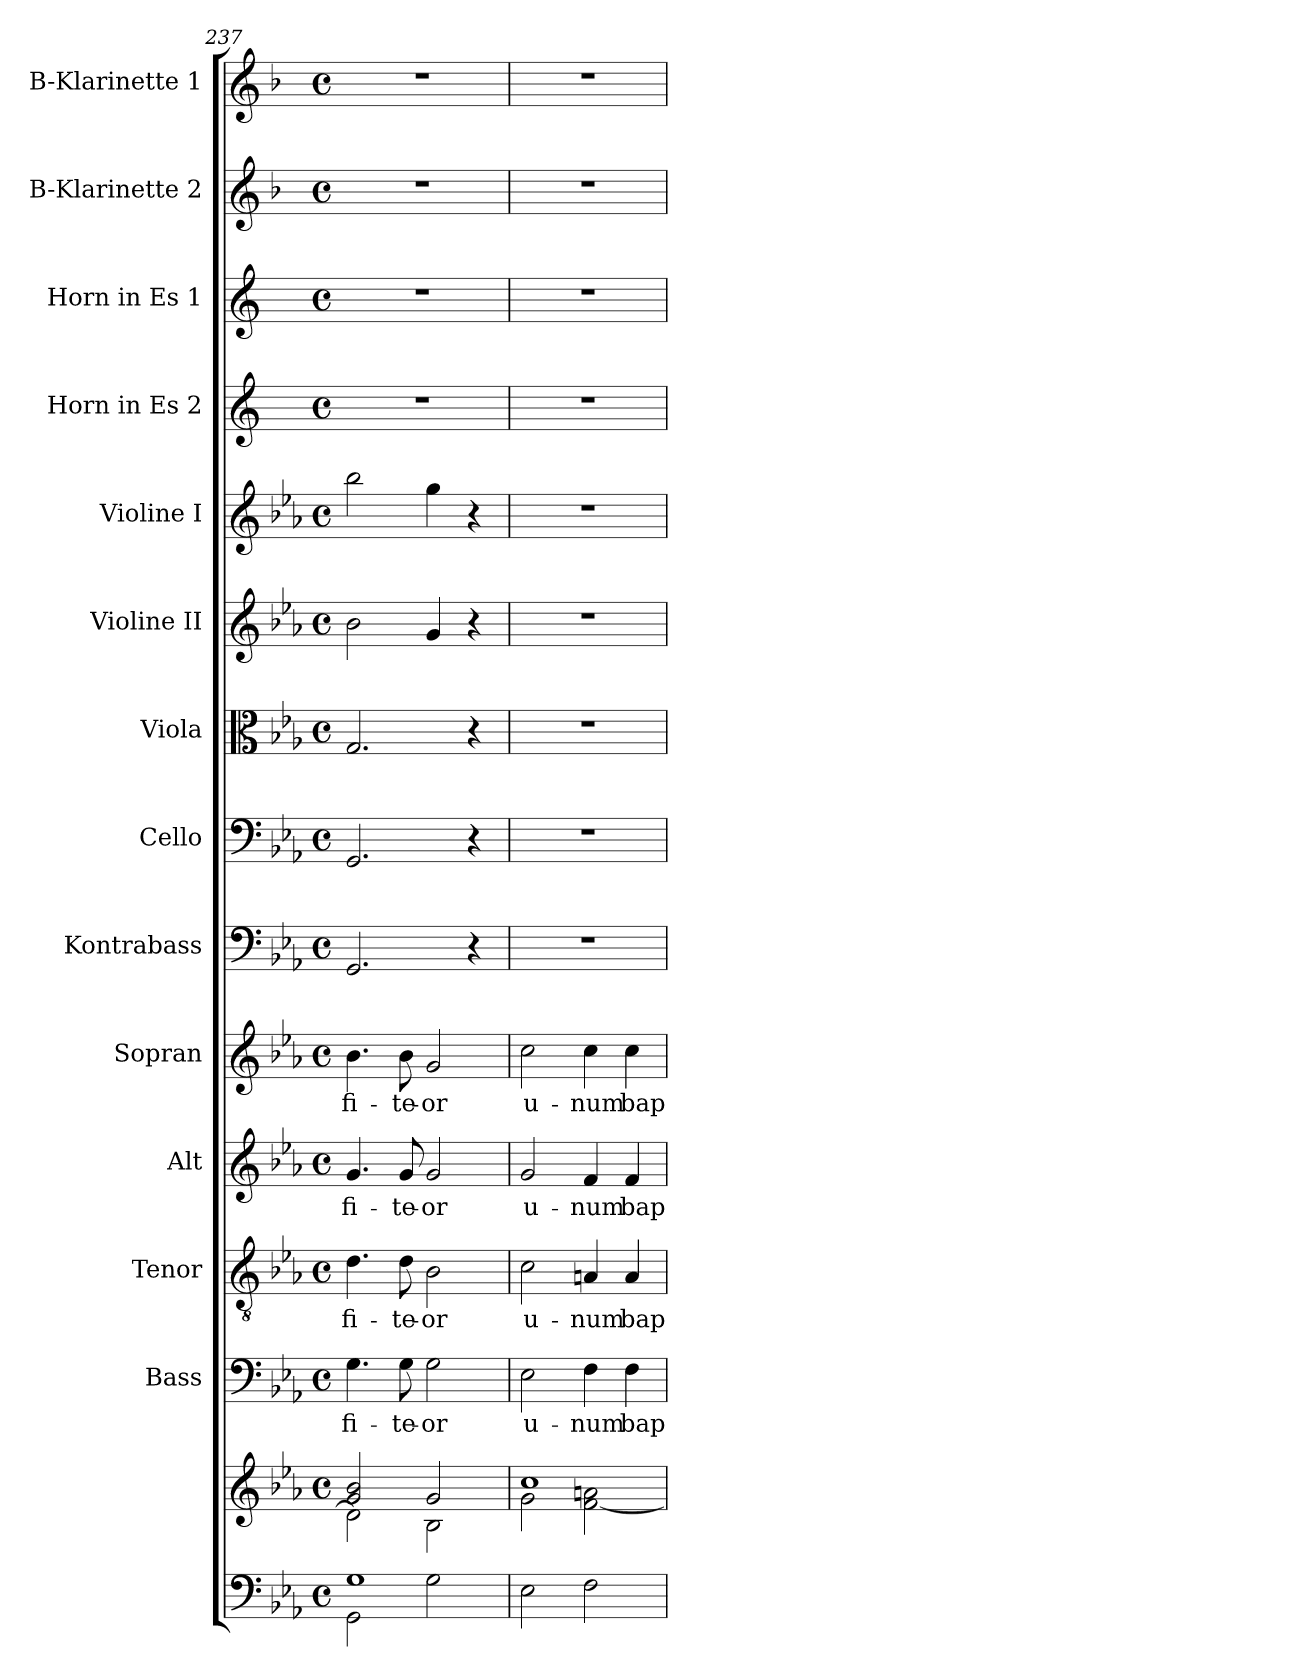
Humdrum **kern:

**kern	**kern	**kern	**text	**kern	**text	**kern	**text	**kern	**text	**kern	**kern	**kern	**kern	**kern	**kern	**kern	**kern	**kern
*part14	*part14	*part13	*part13	*part12	*part12	*part11	*part11	*part10	*part10	*part9	*part8	*part7	*part6	*part5	*part4	*part3	*part2	*part1
*staff15	*staff14	*staff13	*staff13	*staff12	*staff12	*staff11	*staff11	*staff10	*staff10	*staff9	*staff8	*staff7	*staff6	*staff5	*staff4	*staff3	*staff2	*staff1
*	*	*I"Bass	*	*I"Tenor	*	*I"Alt	*	*I"Sopran	*	*I"Kontrabass	*I"Cello	*I"Viola	*I"Violine II	*I"Violine I	*I"Horn in Es 2	*I"Horn in Es 1	*I"B-Klarinette 2	*I"B-Klarinette 1
*	*	*I'B.	*	*I'T.	*	*I'A.	*	*I'S.	*	*I'Kb.	*	*I'Vla.	*I'Vl. II	*I'Vl. I	*I'Hrn. 2	*I'Hrn. 1	*I'Kl. 2	*I'Kl. 1
*clefF4	*clefG2	*clefF4	*	*clefGv2	*	*clefG2	*	*clefG2	*	*clefF4	*clefF4	*clefC3	*clefG2	*clefG2	*clefG2	*clefG2	*clefG2	*clefG2
*	*	*	*	*	*	*	*	*	*	*ITrd7c12	*	*	*	*	*ITrd5c9	*ITrd5c9	*ITrd1c2	*ITrd1c2
*k[b-e-a-]	*k[b-e-a-]	*k[b-e-a-]	*	*k[b-e-a-]	*	*k[b-e-a-]	*	*k[b-e-a-]	*	*k[b-e-a-]	*k[b-e-a-]	*k[b-e-a-]	*k[b-e-a-]	*k[b-e-a-]	*k[b-e-a-]	*k[b-e-a-]	*k[b-e-a-]	*k[b-e-a-]
*E-:	*E-:	*E-:	*	*E-:	*	*E-:	*	*E-:	*	*E-:	*E-:	*E-:	*E-:	*E-:	*E-:	*E-:	*E-:	*E-:
*M4/4	*M4/4	*M4/4	*	*M4/4	*	*M4/4	*	*M4/4	*	*M4/4	*M4/4	*M4/4	*M4/4	*M4/4	*M4/4	*M4/4	*M4/4	*M4/4
*met(c)	*met(c)	*met(c)	*	*met(c)	*	*met(c)	*	*met(c)	*	*met(c)	*met(c)	*met(c)	*met(c)	*met(c)	*met(c)	*met(c)	*met(c)	*met(c)
=237	=237	=237	=237	=237	=237	=237	=237	=237	=237	=237	=237	=237	=237	=237	=237	=237	=237	=237
*^	*^	*	*	*	*	*	*	*	*	*	*	*	*	*	*	*	*	*
!	!	!	!	!	!LO:LY:b	!	!LO:LY:b	!	!LO:LY:b	!	!LO:LY:b	!	!	!	!	!	!	!	!	!
1G	2GG\	2g/ 2b-/	2d\]	4.G\	-fi-	4.d\	-fi-	4.g/	-fi-	4.b-\	-fi-	2.GGG/	2.GG/	2.G/	2b-\	2bb-\	1r	1r	1r	1r
!	!	!	!	!	!LO:LY:b	!	!LO:LY:b	!	!LO:LY:b	!	!LO:LY:b	!	!	!	!	!	!	!	!	!
.	.	.	.	8G\	-te-	8d\	-te-	8g/	-te-	8b-\	-te-	.	.	.	.	.	.	.	.	.
!	!	!	!	!	!LO:LY:b	!	!LO:LY:b	!	!LO:LY:b	!	!LO:LY:b	!	!	!	!	!	!	!	!	!
.	2G\	2g/	2B-\	2G\	-or	2B-\	-or	2g/	-or	2g/	-or	.	.	.	4g/	4gg\	.	.	.	.
.	.	.	.	.	.	.	.	.	.	.	.	4r	4r	4r	4r	4r	.	.	.	.
*v	*v	*	*	*	*	*	*	*	*	*	*	*	*	*	*	*	*	*	*	*
=238	=238	=238	=238	=238	=238	=238	=238	=238	=238	=238	=238	=238	=238	=238	=238	=238	=238	=238	=238
!	!	!	!	!LO:LY:b	!	!LO:LY:b	!	!LO:LY:b	!	!LO:LY:b	!	!	!	!	!	!	!	!	!
2E-\	1cc	2g\	2E-\	u-	2c\	u-	2g/	u-	2cc\	u-	1r	1r	1r	1r	1r	1r	1r	1r	1r
!	!	!	!	!LO:LY:b	!	!LO:LY:b	!	!LO:LY:b	!	!LO:LY:b	!	!	!	!	!	!	!	!	!
2F\	.	[<2f\ 2an\	4F\	-num	4An/	-num	4f/	-num	4cc\	-num	.	.	.	.	.	.	.	.	.
!	!	!	!	!LO:LY:b	!	!LO:LY:b	!	!LO:LY:b	!	!LO:LY:b	!	!	!	!	!	!	!	!	!
.	.	.	4F\	bap-	4A/	bap-	4f/	bap-	4cc\	bap-	.	.	.	.	.	.	.	.	.
*	*v	*v	*	*	*	*	*	*	*	*	*	*	*	*	*	*	*	*	*
=	=	=	=	=	=	=	=	=	=	=	=	=	=	=	=	=	=	=
*-	*-	*-	*-	*-	*-	*-	*-	*-	*-	*-	*-	*-	*-	*-	*-	*-	*-	*-
